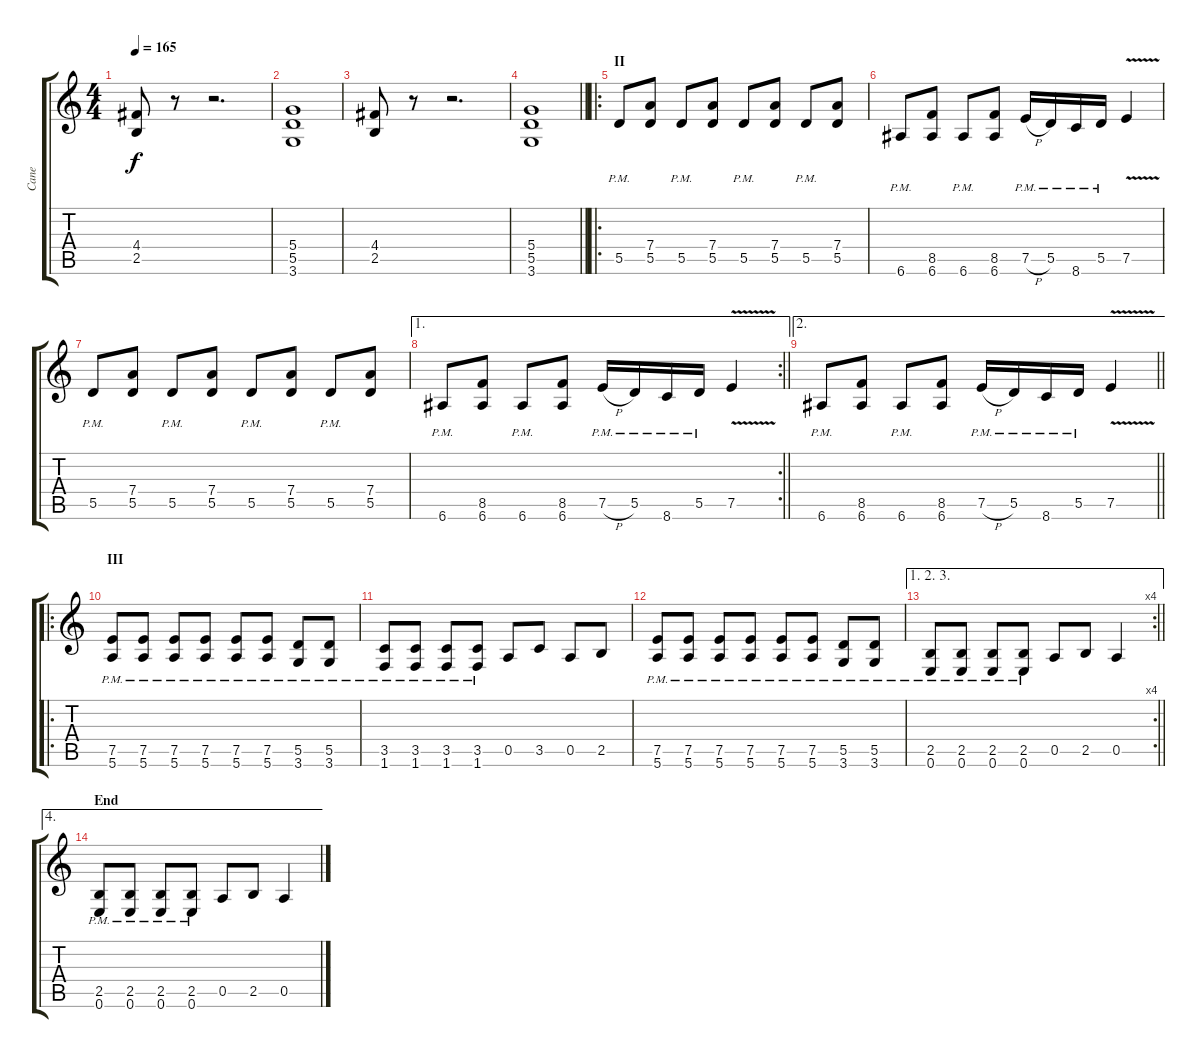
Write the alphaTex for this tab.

\track ("Cane" "Cane") {instrument distortionguitar}
\staff {score tabs}
\tuning (E4 B3 G3 D3 A2 E2) {hide}
\ts (4 4)
\tempo 165
\clef g2
\ks c
(4.4 2.5).8{dy f} r.8 r.2{d} |
(5.4 5.5 3.6).1 |
(4.4 2.5).8 r.8 r.2{d} |
\barLineRight lightlight
(5.4 5.5 3.6).1 |
\ro
\section ("" "II")
5.5{pm}.8 (7.4 5.5).8 5.5{pm}.8 (7.4 5.5).8 5.5{pm}.8 (7.4 5.5).8 5.5{pm}.8 (7.4 5.5).8 |
6.6{pm}.8 (8.5 6.6).8 6.6{pm}.8 (8.5 6.6).8 7.5{h pm}.16 5.5{pm}.16 8.6{pm}.16 5.5{pm}.16 7.5{v}.4 |
5.5{pm}.8 (7.4 5.5).8 5.5{pm}.8 (7.4 5.5).8 5.5{pm}.8 (7.4 5.5).8 5.5{pm}.8 (7.4 5.5).8 |
\ae 1
\rc 2
\barLineRight lightlight
6.6{pm}.8 (8.5 6.6).8 6.6{pm}.8 (8.5 6.6).8 7.5{h pm}.16 5.5{pm}.16 8.6{pm}.16 5.5{pm}.16 7.5{v}.4 |
\ae 2
\barLineRight lightlight
6.6{pm}.8 (8.5 6.6).8 6.6{pm}.8 (8.5 6.6).8 7.5{h pm}.16 5.5{pm}.16 8.6{pm}.16 5.5{pm}.16 7.5{v}.4 |
\ro
\section ("" "III")
(7.5{pm} 5.6{pm}).8 (7.5{pm} 5.6{pm}).8 (7.5{pm} 5.6{pm}).8 (7.5{pm} 5.6{pm}).8 (7.5{pm} 5.6{pm}).8 (7.5{pm} 5.6{pm}).8 (5.5{pm} 3.6{pm}).8 (5.5{pm} 3.6{pm}).8 |
(3.5{pm} 1.6{pm}).8 (3.5{pm} 1.6{pm}).8 (3.5{pm} 1.6{pm}).8 (3.5{pm} 1.6{pm}).8 0.5.8 3.5.8 0.5.8 2.5.8 |
(7.5{pm} 5.6{pm}).8 (7.5{pm} 5.6{pm}).8 (7.5{pm} 5.6{pm}).8 (7.5{pm} 5.6{pm}).8 (7.5{pm} 5.6{pm}).8 (7.5{pm} 5.6{pm}).8 (5.5{pm} 3.6{pm}).8 (5.5{pm} 3.6{pm}).8 |
\ae (1 2 3)
\rc 4
\barLineRight lightlight
(2.5{pm} 0.6{pm}).8 (2.5{pm} 0.6{pm}).8 (2.5{pm} 0.6{pm}).8 (2.5{pm} 0.6{pm}).8 0.5.8 2.5.8 0.5.4 |
\ae 4
\section ("" "End")
(2.5{pm} 0.6{pm}).8 (2.5{pm} 0.6{pm}).8 (2.5{pm} 0.6{pm}).8 (2.5{pm} 0.6{pm}).8 0.5.8 2.5.8 0.5.4
